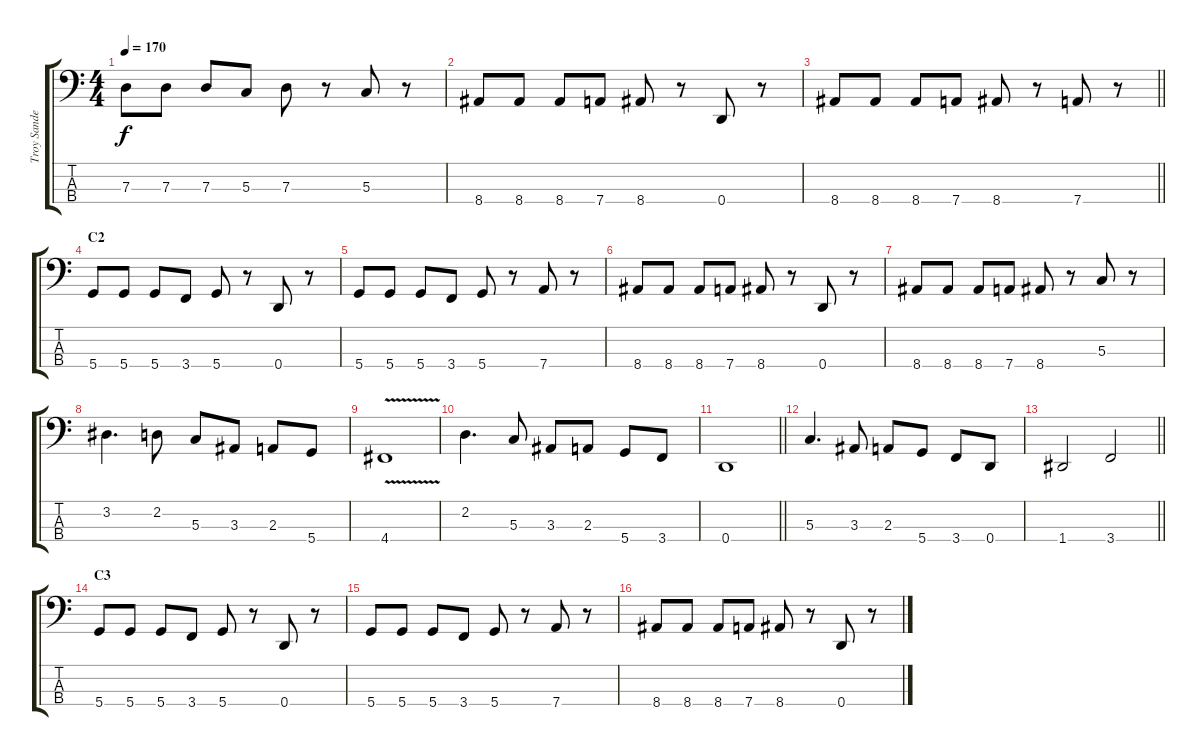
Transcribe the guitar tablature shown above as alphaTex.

\track ("Troy Sanders" "Troy Sande") {instrument electricbassfinger}
\staff {score tabs}
\tuning (F2 C2 G1 D1) {hide}
\ts (4 4)
\tempo 170
\clef f4
\ks c
7.3.8{dy f} 7.3.8 7.3.8 5.3.8 7.3.8 r.8 5.3.8 r.8 |
8.4.8 8.4.8 8.4.8 7.4.8 8.4.8 r.8 0.4.8 r.8 |
\barLineRight lightlight
8.4.8 8.4.8 8.4.8 7.4.8 8.4.8 r.8 7.4.8 r.8 |
\section ("" "C2")
5.4.8 5.4.8 5.4.8 3.4.8 5.4.8 r.8 0.4.8 r.8 |
5.4.8 5.4.8 5.4.8 3.4.8 5.4.8 r.8 7.4.8 r.8 |
8.4.8 8.4.8 8.4.8 7.4.8 8.4.8 r.8 0.4.8 r.8 |
8.4.8 8.4.8 8.4.8 7.4.8 8.4.8 r.8 5.3.8 r.8 |
3.2.4{d} 2.2.8 5.3.8 3.3.8 2.3.8 5.4.8 |
4.4{v}.1 |
2.2.4{d} 5.3.8 3.3.8 2.3.8 5.4.8 3.4.8 |
\barLineRight lightlight
0.4.1 |
5.3.4{d} 3.3.8 2.3.8 5.4.8 3.4.8 0.4.8 |
\barLineRight lightlight
1.4.2 3.4.2 |
\section ("" "C3")
5.4.8 5.4.8 5.4.8 3.4.8 5.4.8 r.8 0.4.8 r.8 |
5.4.8 5.4.8 5.4.8 3.4.8 5.4.8 r.8 7.4.8 r.8 |
8.4.8 8.4.8 8.4.8 7.4.8 8.4.8 r.8 0.4.8 r.8
